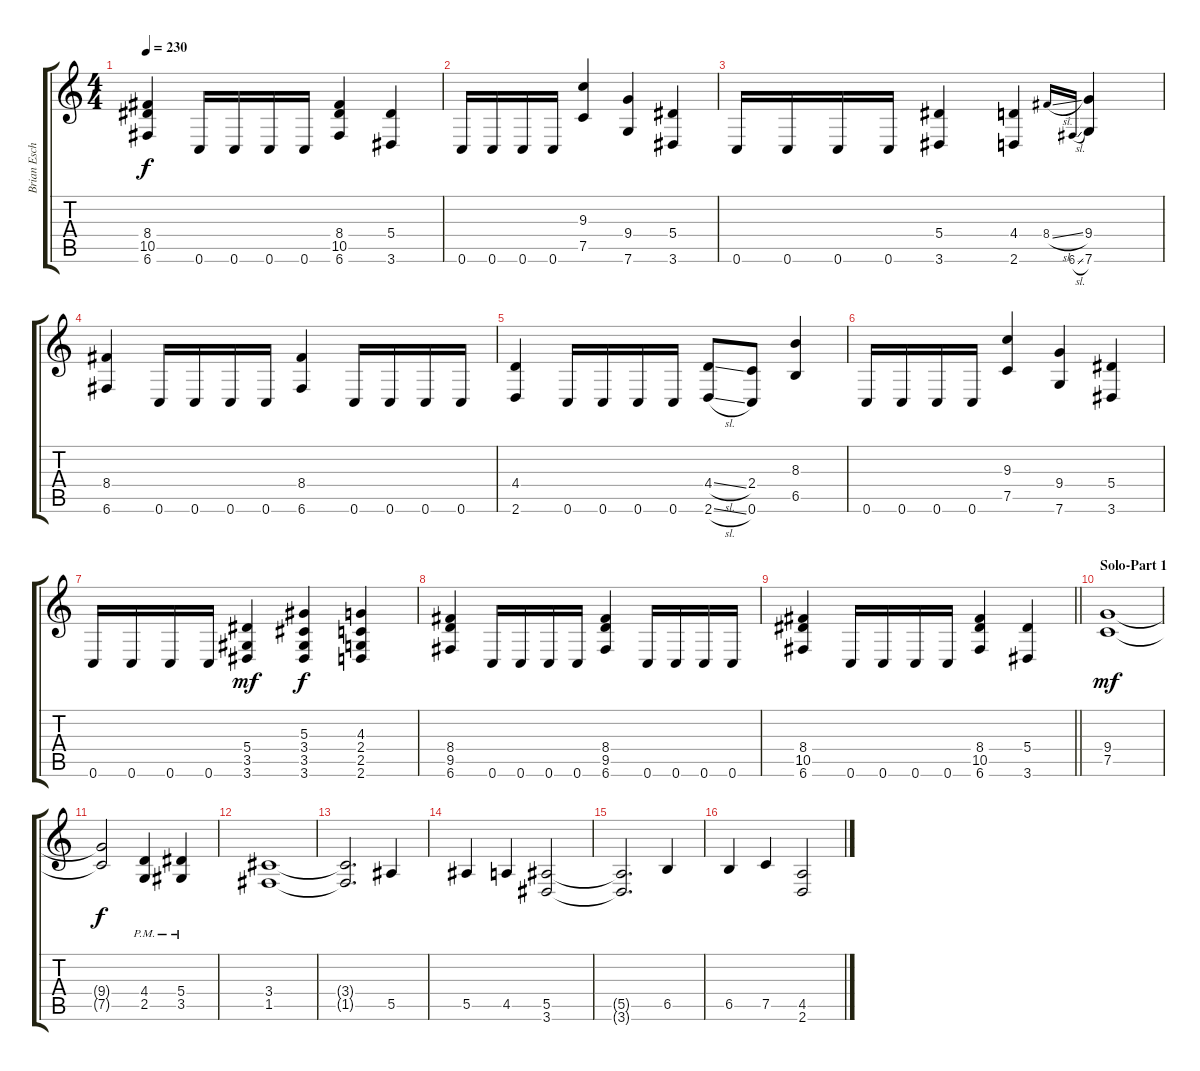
\track ("Brian Eschbach" "Brian Esch") {instrument distortionguitar}
\staff {score tabs}
\tuning (C4 G3 Eb3 Bb2 F2 C2) {hide}
\ts (4 4)
\tempo 230
\clef g2
\ks c
(8.4 10.5 6.6).4{dy f} 0.6.16 0.6.16 0.6.16 0.6.16 (8.4 10.5 6.6).4 (5.4 3.6).4 |
0.6.16 0.6.16 0.6.16 0.6.16 (9.3 7.5).4 (9.4 7.6).4 (5.4 3.6).4 |
0.6.16 0.6.16 0.6.16 0.6.16 (5.4 3.6).4 (4.4 2.6).4 8.4{sl}.16{gr onbeat} 6.6{sl}.16{gr onbeat} (9.4 7.6).4 |
(8.4 6.6).4 0.6.16 0.6.16 0.6.16 0.6.16 (8.4 6.6).4 0.6.16 0.6.16 0.6.16 0.6.16 |
(4.4 2.6).4 0.6.16 0.6.16 0.6.16 0.6.16 (4.4{sl} 2.6{sl}).8 (2.4 0.6).8 (8.3 6.5).4 |
0.6.16 0.6.16 0.6.16 0.6.16 (9.3 7.5).4 (9.4 7.6).4 (5.4 3.6).4 |
0.6.16 0.6.16 0.6.16 0.6.16 (5.4 3.5 3.6).4{dy mf} (5.3 3.4 3.5 3.6).4{dy f} (4.3 2.4 2.5 2.6).4 |
(8.4 9.5 6.6).4 0.6.16 0.6.16 0.6.16 0.6.16 (8.4 9.5 6.6).4 0.6.16 0.6.16 0.6.16 0.6.16 |
\barLineRight lightlight
(8.4 10.5 6.6).4 0.6.16 0.6.16 0.6.16 0.6.16 (8.4 10.5 6.6).4 (5.4 3.6).4 |
\section ("" "Solo-Part 1")
(9.4 7.5).1{dy mf} |
(9.4{t} 7.5{t}).2{dy f} (4.4{pm} 2.5{pm}).4 (5.4{pm} 3.5{pm}).4 |
(3.4 1.5).1 |
(3.4{t} 1.5{t}).2{d} 5.5.4 |
5.5.4 4.5.4 (5.5 3.6).2 |
(5.5{t} 3.6{t}).2{d} 6.5.4 |
6.5.4 7.5.4 (4.5 2.6).2
